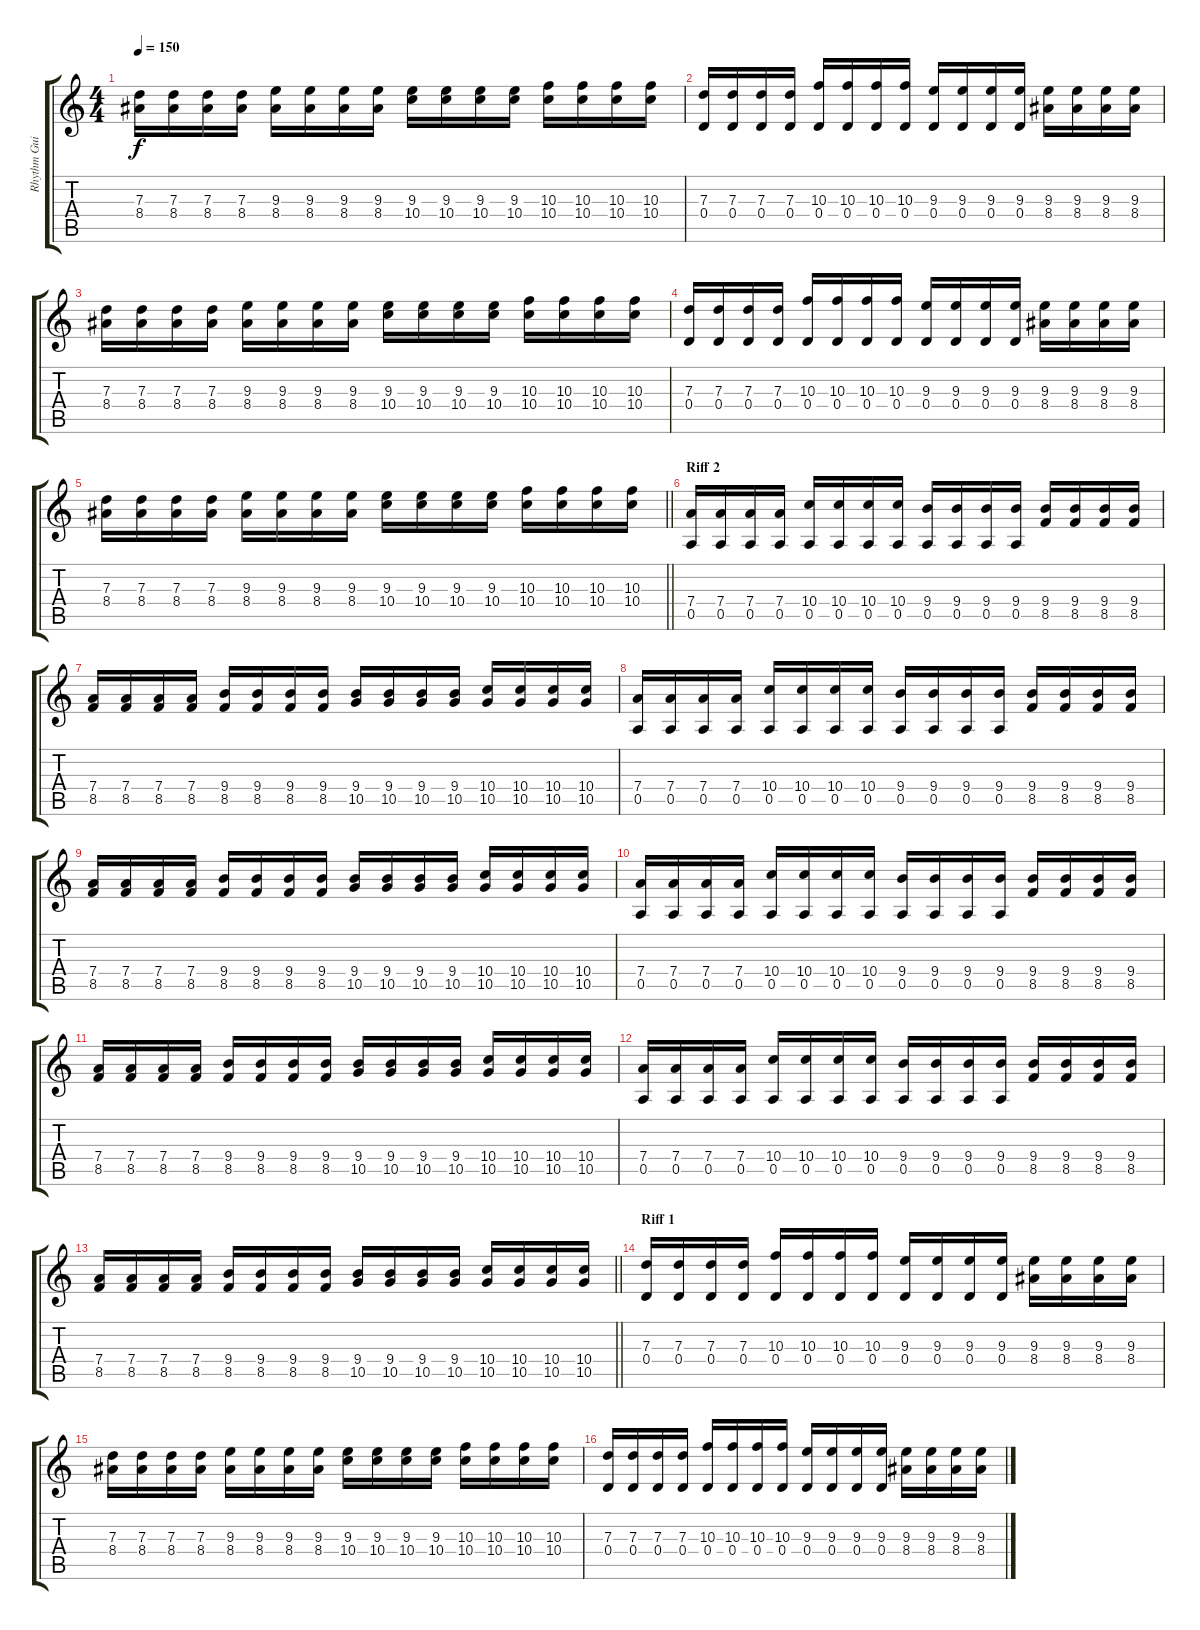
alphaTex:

\track ("Rhythm Guitar" "Rhythm Gui") {instrument distortionguitar}
\staff {score tabs}
\tuning (E4 B3 G3 D3 A2 E2) {hide}
\ts (4 4)
\tempo 150
\clef g2
\ks c
(7.3 8.4).16{dy f} (7.3 8.4).16 (7.3 8.4).16 (7.3 8.4).16 (9.3 8.4).16 (9.3 8.4).16 (9.3 8.4).16 (9.3 8.4).16 (9.3 10.4).16 (9.3 10.4).16 (9.3 10.4).16 (9.3 10.4).16 (10.3 10.4).16 (10.3 10.4).16 (10.3 10.4).16 (10.3 10.4).16 |
(7.3 0.4).16 (7.3 0.4).16 (7.3 0.4).16 (7.3 0.4).16 (10.3 0.4).16 (10.3 0.4).16 (10.3 0.4).16 (10.3 0.4).16 (9.3 0.4).16 (9.3 0.4).16 (9.3 0.4).16 (9.3 0.4).16 (9.3 8.4).16 (9.3 8.4).16 (9.3 8.4).16 (9.3 8.4).16 |
(7.3 8.4).16 (7.3 8.4).16 (7.3 8.4).16 (7.3 8.4).16 (9.3 8.4).16 (9.3 8.4).16 (9.3 8.4).16 (9.3 8.4).16 (9.3 10.4).16 (9.3 10.4).16 (9.3 10.4).16 (9.3 10.4).16 (10.3 10.4).16 (10.3 10.4).16 (10.3 10.4).16 (10.3 10.4).16 |
(7.3 0.4).16 (7.3 0.4).16 (7.3 0.4).16 (7.3 0.4).16 (10.3 0.4).16 (10.3 0.4).16 (10.3 0.4).16 (10.3 0.4).16 (9.3 0.4).16 (9.3 0.4).16 (9.3 0.4).16 (9.3 0.4).16 (9.3 8.4).16 (9.3 8.4).16 (9.3 8.4).16 (9.3 8.4).16 |
\barLineRight lightlight
(7.3 8.4).16 (7.3 8.4).16 (7.3 8.4).16 (7.3 8.4).16 (9.3 8.4).16 (9.3 8.4).16 (9.3 8.4).16 (9.3 8.4).16 (9.3 10.4).16 (9.3 10.4).16 (9.3 10.4).16 (9.3 10.4).16 (10.3 10.4).16 (10.3 10.4).16 (10.3 10.4).16 (10.3 10.4).16 |
\section ("" "Riff 2")
(7.4 0.5).16 (7.4 0.5).16 (7.4 0.5).16 (7.4 0.5).16 (10.4 0.5).16 (10.4 0.5).16 (10.4 0.5).16 (10.4 0.5).16 (9.4 0.5).16 (9.4 0.5).16 (9.4 0.5).16 (9.4 0.5).16 (9.4 8.5).16 (9.4 8.5).16 (9.4 8.5).16 (9.4 8.5).16 |
(7.4 8.5).16 (7.4 8.5).16 (7.4 8.5).16 (7.4 8.5).16 (9.4 8.5).16 (9.4 8.5).16 (9.4 8.5).16 (9.4 8.5).16 (9.4 10.5).16 (9.4 10.5).16 (9.4 10.5).16 (9.4 10.5).16 (10.4 10.5).16 (10.4 10.5).16 (10.4 10.5).16 (10.4 10.5).16 |
(7.4 0.5).16 (7.4 0.5).16 (7.4 0.5).16 (7.4 0.5).16 (10.4 0.5).16 (10.4 0.5).16 (10.4 0.5).16 (10.4 0.5).16 (9.4 0.5).16 (9.4 0.5).16 (9.4 0.5).16 (9.4 0.5).16 (9.4 8.5).16 (9.4 8.5).16 (9.4 8.5).16 (9.4 8.5).16 |
(7.4 8.5).16 (7.4 8.5).16 (7.4 8.5).16 (7.4 8.5).16 (9.4 8.5).16 (9.4 8.5).16 (9.4 8.5).16 (9.4 8.5).16 (9.4 10.5).16 (9.4 10.5).16 (9.4 10.5).16 (9.4 10.5).16 (10.4 10.5).16 (10.4 10.5).16 (10.4 10.5).16 (10.4 10.5).16 |
(7.4 0.5).16 (7.4 0.5).16 (7.4 0.5).16 (7.4 0.5).16 (10.4 0.5).16 (10.4 0.5).16 (10.4 0.5).16 (10.4 0.5).16 (9.4 0.5).16 (9.4 0.5).16 (9.4 0.5).16 (9.4 0.5).16 (9.4 8.5).16 (9.4 8.5).16 (9.4 8.5).16 (9.4 8.5).16 |
(7.4 8.5).16 (7.4 8.5).16 (7.4 8.5).16 (7.4 8.5).16 (9.4 8.5).16 (9.4 8.5).16 (9.4 8.5).16 (9.4 8.5).16 (9.4 10.5).16 (9.4 10.5).16 (9.4 10.5).16 (9.4 10.5).16 (10.4 10.5).16 (10.4 10.5).16 (10.4 10.5).16 (10.4 10.5).16 |
(7.4 0.5).16 (7.4 0.5).16 (7.4 0.5).16 (7.4 0.5).16 (10.4 0.5).16 (10.4 0.5).16 (10.4 0.5).16 (10.4 0.5).16 (9.4 0.5).16 (9.4 0.5).16 (9.4 0.5).16 (9.4 0.5).16 (9.4 8.5).16 (9.4 8.5).16 (9.4 8.5).16 (9.4 8.5).16 |
\barLineRight lightlight
(7.4 8.5).16 (7.4 8.5).16 (7.4 8.5).16 (7.4 8.5).16 (9.4 8.5).16 (9.4 8.5).16 (9.4 8.5).16 (9.4 8.5).16 (9.4 10.5).16 (9.4 10.5).16 (9.4 10.5).16 (9.4 10.5).16 (10.4 10.5).16 (10.4 10.5).16 (10.4 10.5).16 (10.4 10.5).16 |
\section ("" "Riff 1")
(7.3 0.4).16 (7.3 0.4).16 (7.3 0.4).16 (7.3 0.4).16 (10.3 0.4).16 (10.3 0.4).16 (10.3 0.4).16 (10.3 0.4).16 (9.3 0.4).16 (9.3 0.4).16 (9.3 0.4).16 (9.3 0.4).16 (9.3 8.4).16 (9.3 8.4).16 (9.3 8.4).16 (9.3 8.4).16 |
(7.3 8.4).16 (7.3 8.4).16 (7.3 8.4).16 (7.3 8.4).16 (9.3 8.4).16 (9.3 8.4).16 (9.3 8.4).16 (9.3 8.4).16 (9.3 10.4).16 (9.3 10.4).16 (9.3 10.4).16 (9.3 10.4).16 (10.3 10.4).16 (10.3 10.4).16 (10.3 10.4).16 (10.3 10.4).16 |
(7.3 0.4).16 (7.3 0.4).16 (7.3 0.4).16 (7.3 0.4).16 (10.3 0.4).16 (10.3 0.4).16 (10.3 0.4).16 (10.3 0.4).16 (9.3 0.4).16 (9.3 0.4).16 (9.3 0.4).16 (9.3 0.4).16 (9.3 8.4).16 (9.3 8.4).16 (9.3 8.4).16 (9.3 8.4).16
